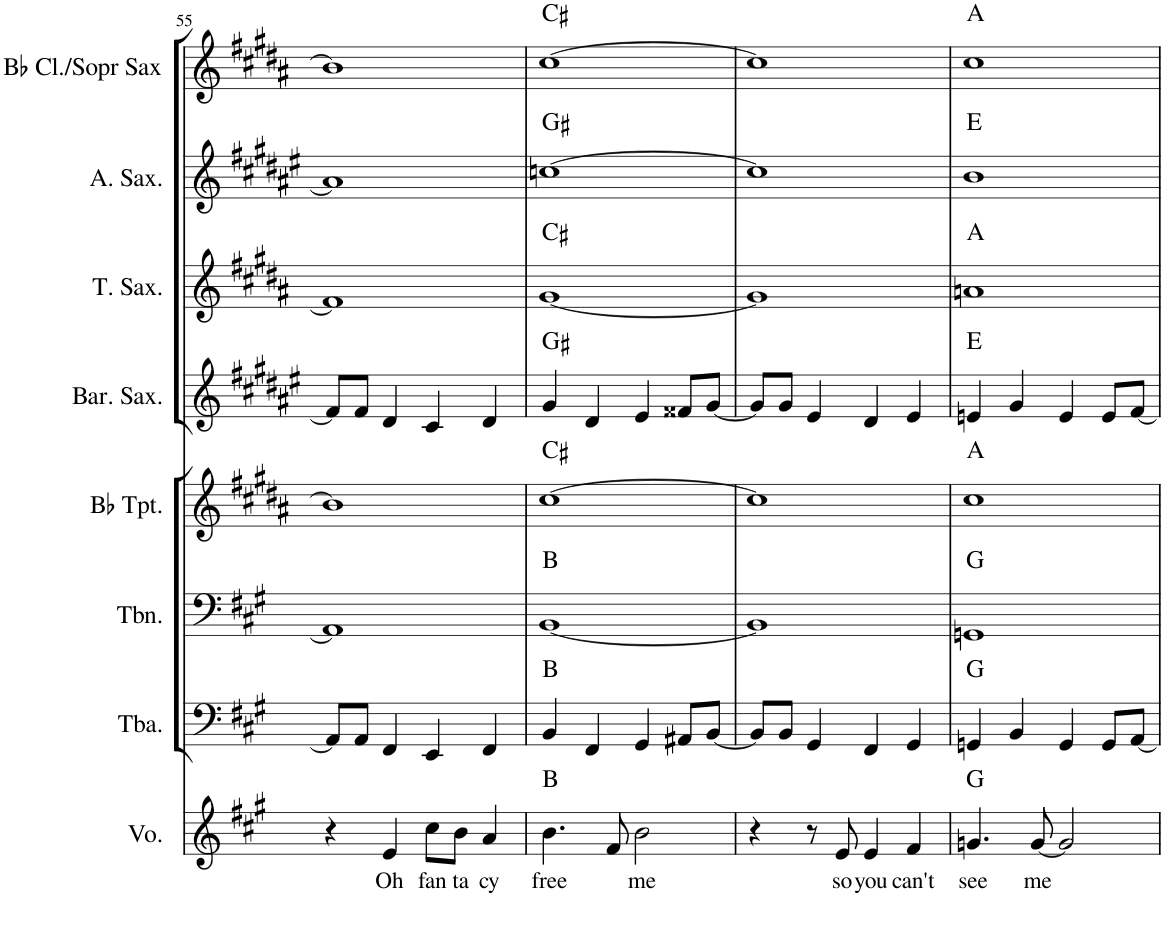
**kern	**text	**harte	**kern	**harte	**kern	**harte	**kern	**harte	**kern	**harte	**kern	**harte	**kern	**harte	**kern	**harte
*part8	*part8	*part8	*part7	*part7	*part6	*part6	*part5	*part5	*part4	*part4	*part3	*part3	*part2	*part2	*part1	*part1
*staff8	*staff8	*	*staff7	*	*staff6	*	*staff5	*	*staff4	*	*staff3	*	*staff2	*	*staff1	*
*I"Voice	*	*	*I"Tuba	*	*I"Trombone	*	*I"Bb Trumpet	*	*I"Baritone Saxophone	*	*I"Tenor Saxophone	*	*I"Alto Saxophone	*	*I"Bb Clarinet/sopr sax	*
*I'Vo.	*	*	*I'Tba.	*	*I'Tbn.	*	*I'Bb Tpt.	*	*I'Bar. Sax.	*	*I'T. Sax.	*	*I'A. Sax.	*	*I'Bb Cl./Sopr Sax	*
!!LO:PB:g=z
*clefG2	*	*	*clefF4	*	*clefF4	*	*clefG2	*	*clefG2	*	*clefG2	*	*clefG2	*	*clefG2	*
*	*	*	*	*	*	*	*Trd1c2	*	*Trd12c21	*	*Trd8c14	*	*Trd5c9	*	*Trd1c2	*
*k[f#c#g#]	*	*	*k[f#c#g#]	*	*k[f#c#g#]	*	*k[f#c#g#d#a#]	*	*k[f#c#g#d#a#e#]	*	*k[f#c#g#d#a#]	*	*k[f#c#g#d#a#e#]	*	*k[f#c#g#d#a#]	*
*M4/4	*	*	*M4/4	*	*M4/4	*	*M4/4	*	*M4/4	*	*M4/4	*	*M4/4	*	*M4/4	*
=55	=55	=55	=55	=55	=55	=55	=55	=55	=55	=55	=55	=55	=55	=55	=55	=55
4r	.	.	8AA/L]	.	1AA]	.	1b]	.	8f#/L]	.	1f#]	.	1a#]	.	1b]	.
.	.	.	8AA/J	.	.	.	.	.	8f#/J	.	.	.	.	.	.	.
!	!LO:LY:b	!	!	!	!	!	!	!	!	!	!	!	!	!	!	!
4e/	Oh	.	4FF#/	.	.	.	.	.	4d#/	.	.	.	.	.	.	.
!	!LO:LY:b	!	!	!	!	!	!	!	!	!	!	!	!	!	!	!
8cc#\L	fan	.	4EE/	.	.	.	.	.	4c#/	.	.	.	.	.	.	.
!	!LO:LY:b	!	!	!	!	!	!	!	!	!	!	!	!	!	!	!
8b\J	ta	.	.	.	.	.	.	.	.	.	.	.	.	.	.	.
!	!LO:LY:b	!	!	!	!	!	!	!	!	!	!	!	!	!	!	!
4a/	cy	.	4FF#/	.	.	.	.	.	4d#/	.	.	.	.	.	.	.
=56	=56	=56	=56	=56	=56	=56	=56	=56	=56	=56	=56	=56	=56	=56	=56	=56
!	!LO:LY:b	!	!	!	!	!	!	!	!	!	!	!	!	!	!	!
4.b\	free	B:maj	4BB/	B:maj	[1BB	B:maj	[1cc#	C#:maj	4g#/	G#:maj	[1g#	C#:maj	[1ccn	G#:maj	[1cc#	C#:maj
.	.	.	4FF#/	.	.	.	.	.	4d#/	.	.	.	.	.	.	.
8f#/	.	.	.	.	.	.	.	.	.	.	.	.	.	.	.	.
!	!LO:LY:b	!	!	!	!	!	!	!	!	!	!	!	!	!	!	!
2b\	me	.	4GG#/	.	.	.	.	.	4e#/	.	.	.	.	.	.	.
.	.	.	8AA#X/L	.	.	.	.	.	8f##X/L	.	.	.	.	.	.	.
.	.	.	[8BB/J	.	.	.	.	.	[8g#/J	.	.	.	.	.	.	.
=57	=57	=57	=57	=57	=57	=57	=57	=57	=57	=57	=57	=57	=57	=57	=57	=57
4r	.	.	8BB/L]	.	1BB]	.	1cc#]	.	8g#/L]	.	1g#]	.	1cc]	.	1cc#]	.
.	.	.	8BB/J	.	.	.	.	.	8g#/J	.	.	.	.	.	.	.
8r	.	.	4GG#/	.	.	.	.	.	4e#/	.	.	.	.	.	.	.
!	!LO:LY:b	!	!	!	!	!	!	!	!	!	!	!	!	!	!	!
8e/	so	.	.	.	.	.	.	.	.	.	.	.	.	.	.	.
!	!LO:LY:b	!	!	!	!	!	!	!	!	!	!	!	!	!	!	!
4e/	you	.	4FF#/	.	.	.	.	.	4d#/	.	.	.	.	.	.	.
!	!LO:LY:b	!	!	!	!	!	!	!	!	!	!	!	!	!	!	!
4f#/	can't	.	4GG#/	.	.	.	.	.	4e#/	.	.	.	.	.	.	.
=58	=58	=58	=58	=58	=58	=58	=58	=58	=58	=58	=58	=58	=58	=58	=58	=58
!	!LO:LY:b	!	!	!	!	!	!	!	!	!	!	!	!	!	!	!
4.gn/	see	G:maj	4GGn/	G:maj	1GGn	G:maj	1cc#	A:maj	4en/	E:maj	1an	A:maj	1b	E:maj	1cc#	A:maj
.	.	.	4BB/	.	.	.	.	.	4g#/	.	.	.	.	.	.	.
!	!LO:LY:b	!	!	!	!	!	!	!	!	!	!	!	!	!	!	!
[8g/	me	.	.	.	.	.	.	.	.	.	.	.	.	.	.	.
2g/]	.	.	4GG/	.	.	.	.	.	4e/	.	.	.	.	.	.	.
.	.	.	8GG/L	.	.	.	.	.	8e/L	.	.	.	.	.	.	.
.	.	.	[8AA/J	.	.	.	.	.	[8f#/J	.	.	.	.	.	.	.
=	=	=	=	=	=	=	=	=	=	=	=	=	=	=	=	=
*-	*-	*-	*-	*-	*-	*-	*-	*-	*-	*-	*-	*-	*-	*-	*-	*-
